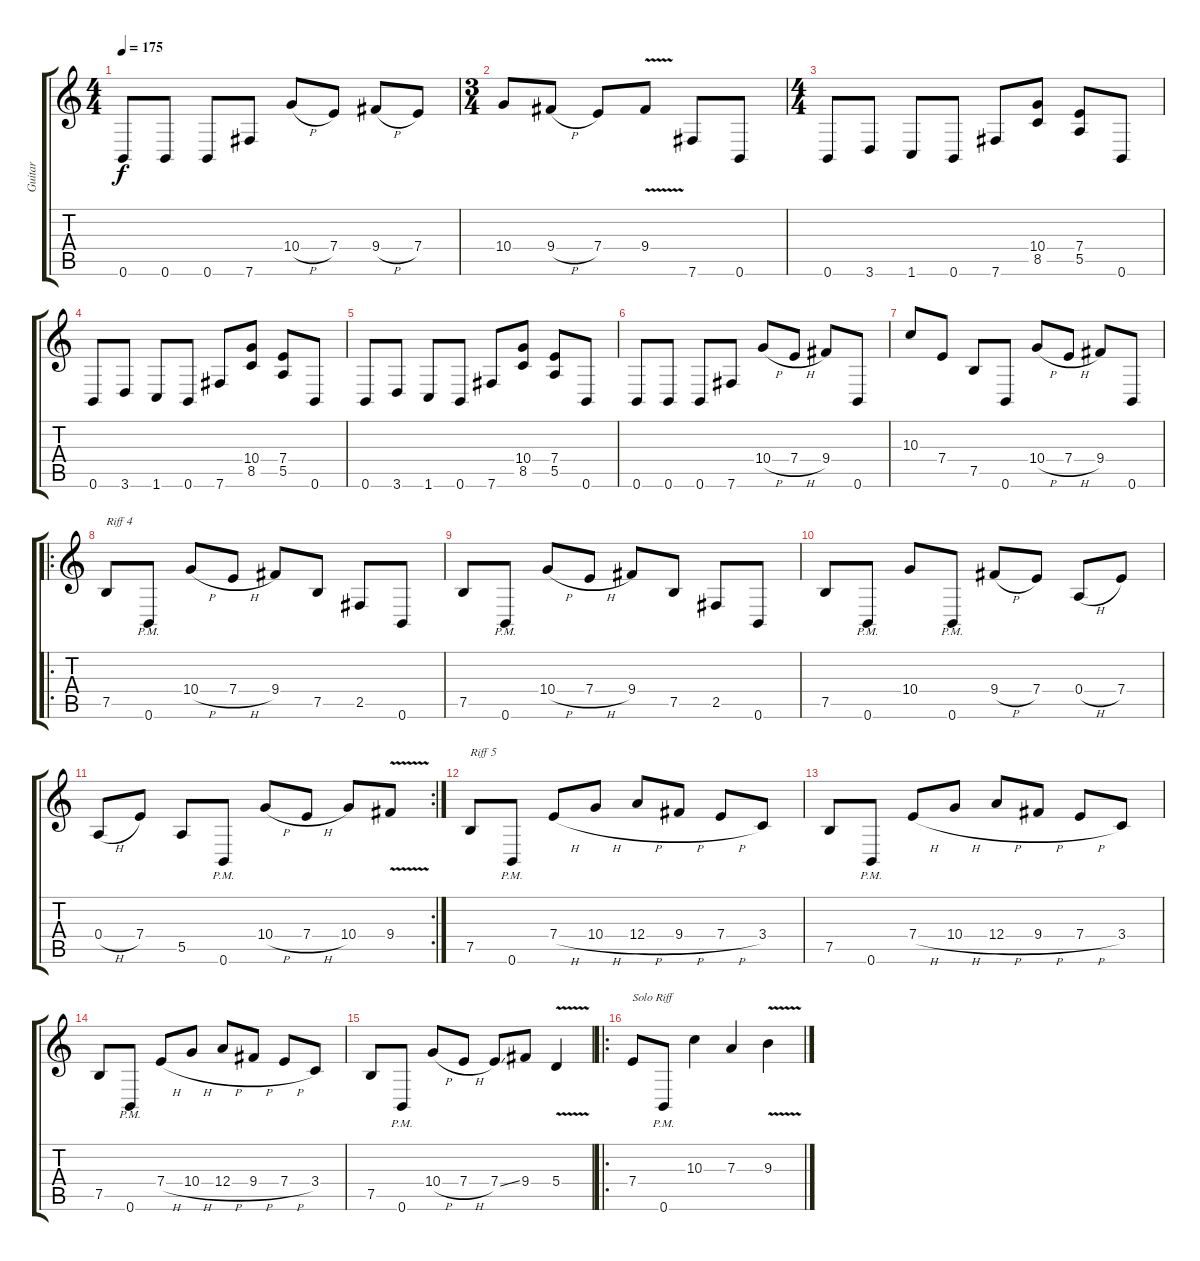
\track ("Guitar" "Guitar") {instrument distortionguitar}
\staff {score tabs}
\tuning (B3 Gb3 D3 A2 E2 B1) {hide}
\ts (4 4)
\tempo 175
\clef g2
\ks c
0.6.8{dy f} 0.6.8 0.6.8 7.6.8 10.4{h}.8 7.4.8 9.4{h}.8 7.4.8 |
\ts (3 4)
10.4.8 9.4{h}.8 7.4.8 9.4{v}.8 7.6.8 0.6.8 |
\ts (4 4)
0.6.8 3.6.8 1.6.8 0.6.8 7.6.8 (10.4 8.5).8 (7.4 5.5).8 0.6.8 |
0.6.8 3.6.8 1.6.8 0.6.8 7.6.8 (10.4 8.5).8 (7.4 5.5).8 0.6.8 |
0.6.8 3.6.8 1.6.8 0.6.8 7.6.8 (10.4 8.5).8 (7.4 5.5).8 0.6.8 |
0.6.8 0.6.8 0.6.8 7.6.8 10.4{h}.8 7.4{h}.8 9.4.8 0.6.8 |
10.3.8 7.4.8 7.5.8 0.6.8 10.4{h}.8 7.4{h}.8 9.4.8 0.6.8 |
\ro
7.5.8{txt "Riff 4"} 0.6{pm}.8 10.4{h}.8 7.4{h}.8 9.4.8 7.5.8 2.5.8 0.6.8 |
7.5.8 0.6{pm}.8 10.4{h}.8 7.4{h}.8 9.4.8 7.5.8 2.5.8 0.6.8 |
7.5.8 0.6{pm}.8 10.4.8 0.6{pm}.8 9.4{h}.8 7.4.8 0.4{h}.8 7.4.8 |
\rc 2
0.4{h}.8 7.4.8 5.5.8 0.6{pm}.8 10.4{h}.8 7.4{h}.8 10.4.8 9.4{v}.8 |
7.5.8{txt "Riff 5"} 0.6{pm}.8 7.4{h}.8 10.4{h}.8 12.4{h}.8 9.4{h}.8 7.4{h}.8 3.4.8 |
7.5.8 0.6{pm}.8 7.4{h}.8 10.4{h}.8 12.4{h}.8 9.4{h}.8 7.4{h}.8 3.4.8 |
7.5.8 0.6{pm}.8 7.4{h}.8 10.4{h}.8 12.4{h}.8 9.4{h}.8 7.4{h}.8 3.4.8 |
7.5.8 0.6{pm}.8 10.4{h}.8 7.4{h}.8 7.4{ss}.8 9.4.8 5.4{v}.4 |
\ro
7.4.8{txt "Solo Riff "} 0.6{pm}.8 10.3.4 7.3.4 9.3{v}.4
